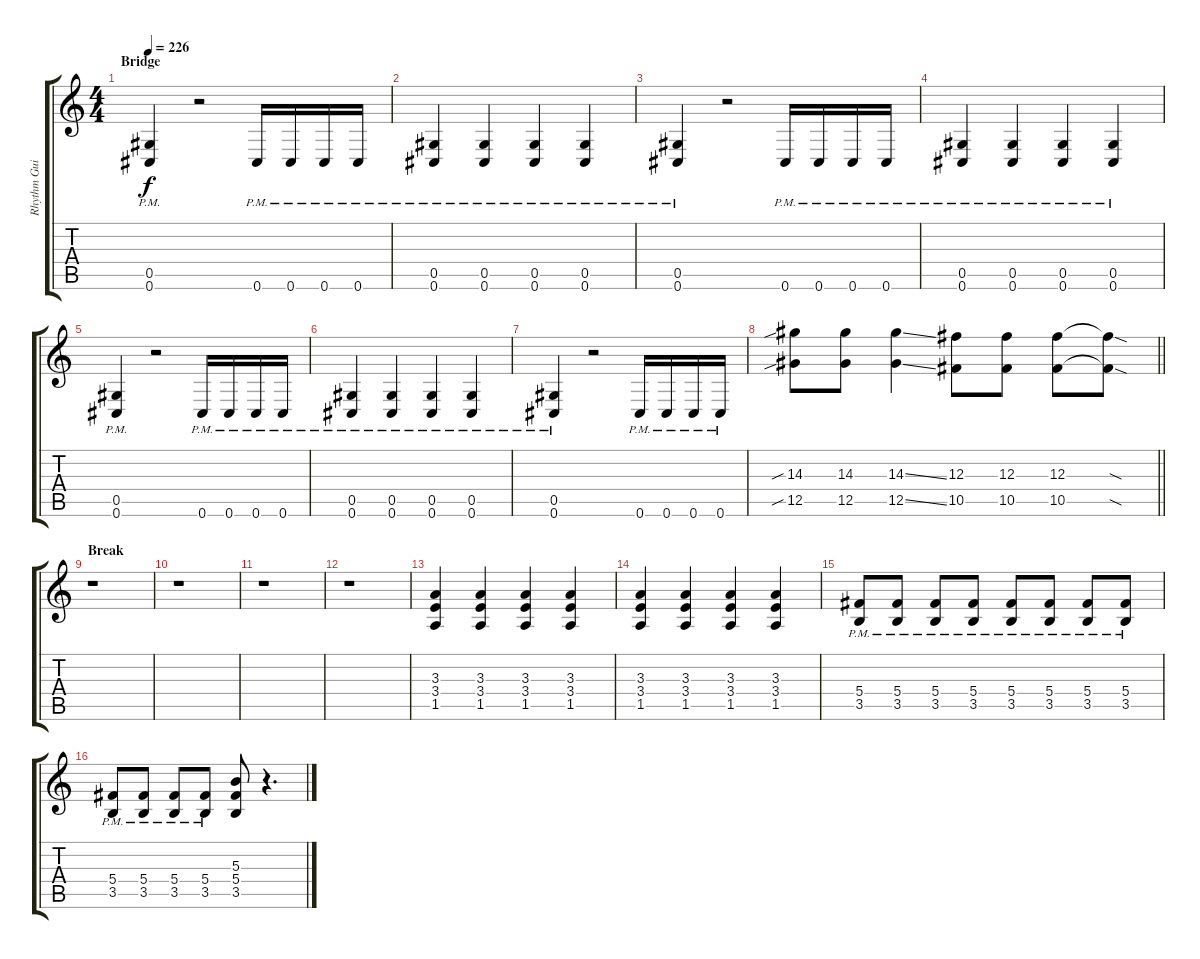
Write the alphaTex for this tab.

\track ("Rhythm Guitar II" "Rhythm Gui") {instrument overdrivenguitar}
\staff {score tabs}
\tuning (Eb4 Bb3 Gb3 Db3 Ab2 Db2) {hide}
\ts (4 4)
\section ("" "Bridge")
\tempo 226
\clef g2
\ks c
(0.5{pm} 0.6{pm}).4{dy f balance 8} r.2 0.6{pm}.16 0.6{pm}.16 0.6{pm}.16 0.6{pm}.16 |
(0.5{pm} 0.6{pm}).4 (0.5{pm} 0.6{pm}).4 (0.5{pm} 0.6{pm}).4 (0.5{pm} 0.6{pm}).4 |
(0.5{pm} 0.6{pm}).4 r.2 0.6{pm}.16 0.6{pm}.16 0.6{pm}.16 0.6{pm}.16 |
(0.5{pm} 0.6{pm}).4 (0.5{pm} 0.6{pm}).4 (0.5{pm} 0.6{pm}).4 (0.5{pm} 0.6{pm}).4 |
(0.5{pm} 0.6{pm}).4 r.2 0.6{pm}.16 0.6{pm}.16 0.6{pm}.16 0.6{pm}.16 |
(0.5{pm} 0.6{pm}).4 (0.5{pm} 0.6{pm}).4 (0.5{pm} 0.6{pm}).4 (0.5{pm} 0.6{pm}).4 |
(0.5{pm} 0.6{pm}).4 r.2 0.6{pm}.16 0.6{pm}.16 0.6{pm}.16 0.6{pm}.16 |
\barLineRight lightlight
(14.3{sib} 12.5{sib}).8 (14.3 12.5).8 (14.3{ss} 12.5{ss}).4 (12.3 10.5).8 (12.3 10.5).8 (12.3 10.5).8 (12.3{sod t} 10.5{sod t}).8 |
\section ("" "Break")
r.1{balance 13} |
r.1 |
r.1 |
r.1 |
(3.3 3.4 1.5).4 (3.3 3.4 1.5).4 (3.3 3.4 1.5).4 (3.3 3.4 1.5).4 |
(3.3 3.4 1.5).4 (3.3 3.4 1.5).4 (3.3 3.4 1.5).4 (3.3 3.4 1.5).4 |
(5.4{pm} 3.5{pm}).8 (5.4{pm} 3.5{pm}).8 (5.4{pm} 3.5{pm}).8 (5.4{pm} 3.5{pm}).8 (5.4{pm} 3.5{pm}).8 (5.4{pm} 3.5{pm}).8 (5.4{pm} 3.5{pm}).8 (5.4{pm} 3.5{pm}).8 |
(5.4{pm} 3.5{pm}).8 (5.4{pm} 3.5{pm}).8 (5.4{pm} 3.5{pm}).8 (5.4{pm} 3.5{pm}).8 (5.3 5.4 3.5).8 r.4{d}
